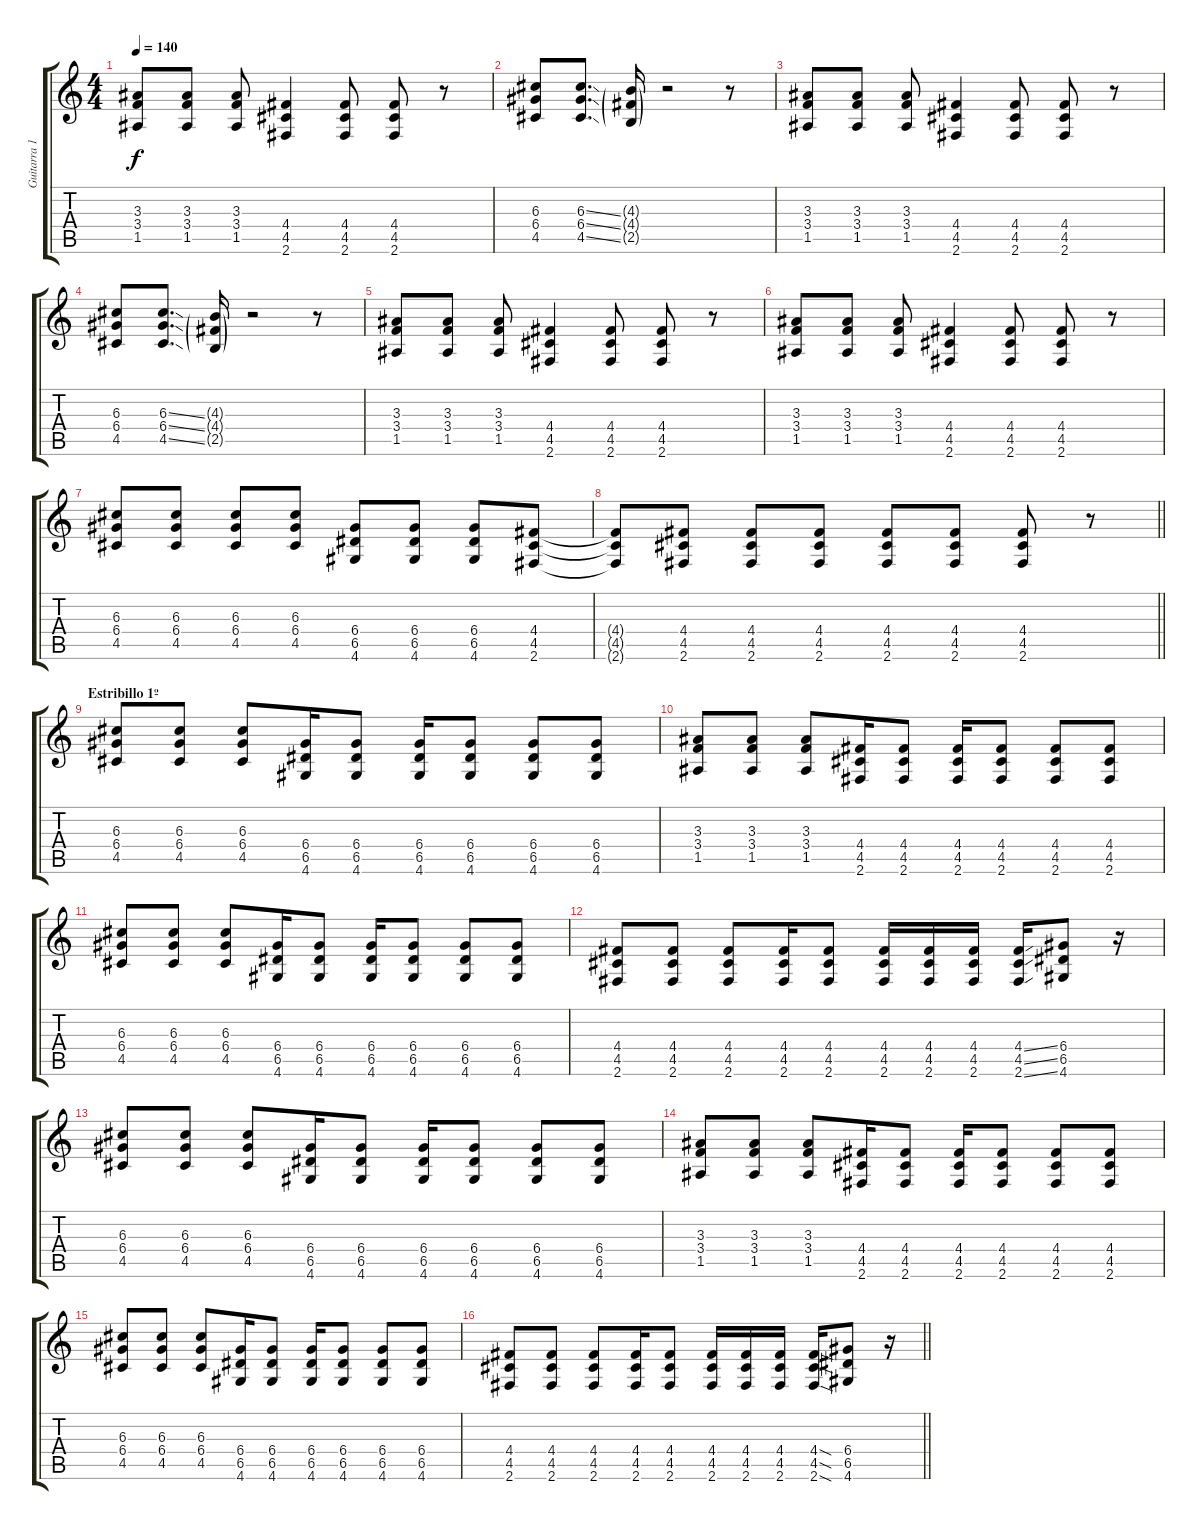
\track ("Guitarra 1 (Txosse)" "Guitarra 1") {instrument distortionguitar}
\staff {score tabs}
\tuning (E4 B3 G3 D3 A2 E2) {hide}
\ts (4 4)
\tempo 140
\clef g2
\ks c
(3.3 3.4 1.5).8{dy f} (3.3 3.4 1.5).8 (3.3 3.4 1.5).8 (4.4 4.5 2.6).4 (4.4 4.5 2.6).8 (4.4 4.5 2.6).8 r.8 |
(6.3 6.4 4.5).8 (6.3{ss} 6.4{ss} 4.5{ss}).8{d} (4.3{g} 4.4{g} 2.5{g}).16 r.2 r.8 |
(3.3 3.4 1.5).8 (3.3 3.4 1.5).8 (3.3 3.4 1.5).8 (4.4 4.5 2.6).4 (4.4 4.5 2.6).8 (4.4 4.5 2.6).8 r.8 |
(6.3 6.4 4.5).8 (6.3{ss} 6.4{ss} 4.5{ss}).8{d} (4.3{g} 4.4{g} 2.5{g}).16 r.2 r.8 |
(3.3 3.4 1.5).8 (3.3 3.4 1.5).8 (3.3 3.4 1.5).8 (4.4 4.5 2.6).4 (4.4 4.5 2.6).8 (4.4 4.5 2.6).8 r.8 |
(3.3 3.4 1.5).8 (3.3 3.4 1.5).8 (3.3 3.4 1.5).8 (4.4 4.5 2.6).4 (4.4 4.5 2.6).8 (4.4 4.5 2.6).8 r.8 |
(6.3 6.4 4.5).8 (6.3 6.4 4.5).8 (6.3 6.4 4.5).8 (6.3 6.4 4.5).8 (6.4 6.5 4.6).8 (6.4 6.5 4.6).8 (6.4 6.5 4.6).8 (4.4 4.5 2.6).8 |
\barLineRight lightlight
(4.4{t} 4.5{t} 2.6{t}).8 (4.4 4.5 2.6).8 (4.4 4.5 2.6).8 (4.4 4.5 2.6).8 (4.4 4.5 2.6).8 (4.4 4.5 2.6).8 (4.4 4.5 2.6).8 r.8 |
\section ("" "Estribillo 1º")
(6.3 6.4 4.5).8 (6.3 6.4 4.5).8 (6.3 6.4 4.5).8 (6.4 6.5 4.6).16 (6.4 6.5 4.6).8 (6.4 6.5 4.6).16 (6.4 6.5 4.6).8 (6.4 6.5 4.6).8 (6.4 6.5 4.6).8 |
(3.3 3.4 1.5).8 (3.3 3.4 1.5).8 (3.3 3.4 1.5).8 (4.4 4.5 2.6).16 (4.4 4.5 2.6).8 (4.4 4.5 2.6).16 (4.4 4.5 2.6).8 (4.4 4.5 2.6).8 (4.4 4.5 2.6).8 |
(6.3 6.4 4.5).8 (6.3 6.4 4.5).8 (6.3 6.4 4.5).8 (6.4 6.5 4.6).16 (6.4 6.5 4.6).8 (6.4 6.5 4.6).16 (6.4 6.5 4.6).8 (6.4 6.5 4.6).8 (6.4 6.5 4.6).8 |
(4.4 4.5 2.6).8 (4.4 4.5 2.6).8 (4.4 4.5 2.6).8 (4.4 4.5 2.6).16 (4.4 4.5 2.6).8 (4.4 4.5 2.6).16 (4.4 4.5 2.6).16 (4.4 4.5 2.6).16 (4.4{ss} 4.5{ss} 2.6{ss}).16 (6.4 6.5 4.6).8 r.16 |
(6.3 6.4 4.5).8 (6.3 6.4 4.5).8 (6.3 6.4 4.5).8 (6.4 6.5 4.6).16 (6.4 6.5 4.6).8 (6.4 6.5 4.6).16 (6.4 6.5 4.6).8 (6.4 6.5 4.6).8 (6.4 6.5 4.6).8 |
(3.3 3.4 1.5).8 (3.3 3.4 1.5).8 (3.3 3.4 1.5).8 (4.4 4.5 2.6).16 (4.4 4.5 2.6).8 (4.4 4.5 2.6).16 (4.4 4.5 2.6).8 (4.4 4.5 2.6).8 (4.4 4.5 2.6).8 |
(6.3 6.4 4.5).8 (6.3 6.4 4.5).8 (6.3 6.4 4.5).8 (6.4 6.5 4.6).16 (6.4 6.5 4.6).8 (6.4 6.5 4.6).16 (6.4 6.5 4.6).8 (6.4 6.5 4.6).8 (6.4 6.5 4.6).8 |
\barLineRight lightlight
(4.4 4.5 2.6).8 (4.4 4.5 2.6).8 (4.4 4.5 2.6).8 (4.4 4.5 2.6).16 (4.4 4.5 2.6).8 (4.4 4.5 2.6).16 (4.4 4.5 2.6).16 (4.4 4.5 2.6).16 (4.4{sod} 4.5{sod} 2.6{sod}).16 (6.4 6.5 4.6).8 r.16
